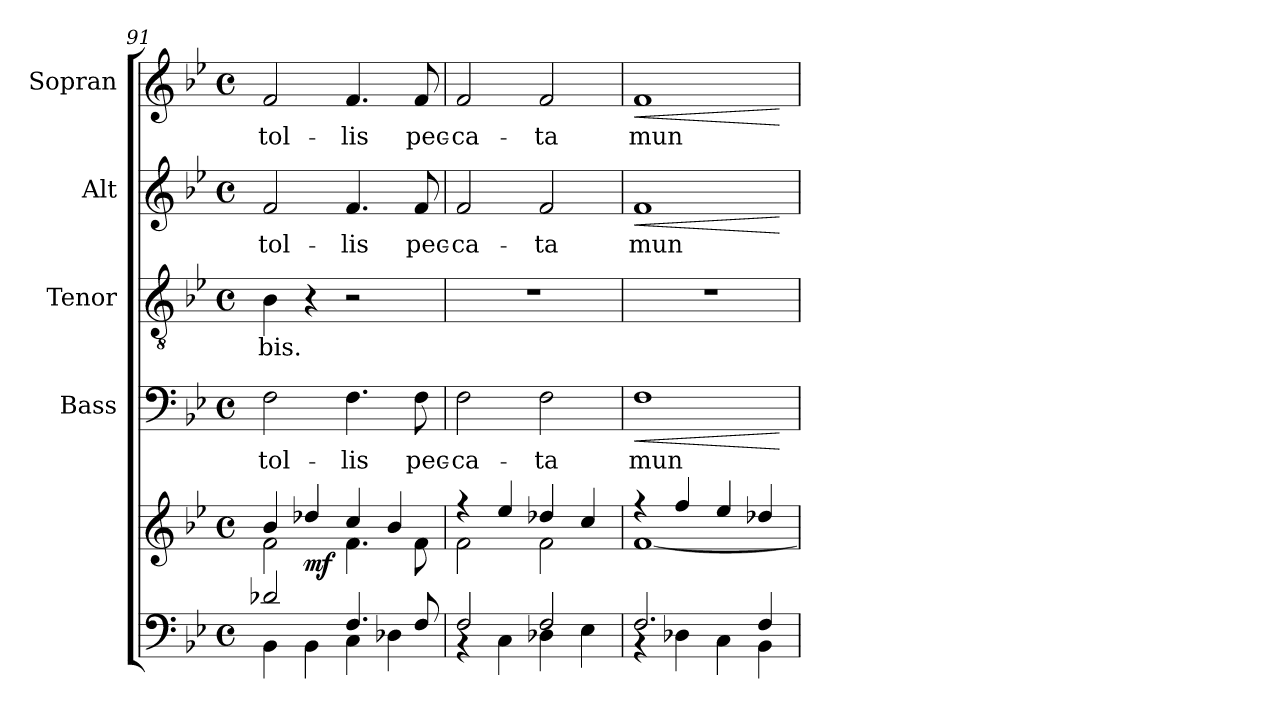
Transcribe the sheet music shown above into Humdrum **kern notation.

**kern	**kern	**dynam	**kern	**text	**dynam	**kern	**text	**kern	**text	**dynam	**kern	**text	**dynam
*part5	*part5	*part5	*part4	*part4	*part4	*part3	*part3	*part2	*part2	*part2	*part1	*part1	*part1
*staff6	*staff5	*staff5/6	*staff4	*staff4	*staff4	*staff3	*staff3	*staff2	*staff2	*staff2	*staff1	*staff1	*staff1
*	*	*	*I"Bass	*	*	*I"Tenor	*	*I"Alt	*	*	*I"Sopran	*	*
*	*	*	*I'B.	*	*	*I'T.	*	*I'A.	*	*	*I'S.	*	*
*clefF4	*clefG2	*	*clefF4	*	*	*clefGv2	*	*clefG2	*	*	*clefG2	*	*
*k[b-e-]	*k[b-e-]	*	*k[b-e-]	*	*	*k[b-e-]	*	*k[b-e-]	*	*	*k[b-e-]	*	*
*B-:	*B-:	*	*B-:	*	*	*B-:	*	*B-:	*	*	*B-:	*	*
*M4/4	*M4/4	*	*M4/4	*	*	*M4/4	*	*M4/4	*	*	*M4/4	*	*
*met(c)	*met(c)	*	*met(c)	*	*	*met(c)	*	*met(c)	*	*	*met(c)	*	*
=91	=91	=91	=91	=91	=91	=91	=91	=91	=91	=91	=91	=91	=91
*^	*^	*	*	*	*	*	*	*	*	*	*	*	*
!	!	!	!	!	!	!LO:LY:b	!	!	!LO:LY:b	!	!LO:LY:b	!	!	!LO:LY:b	!
2d-X/	4BB-\	4b-/	2f\	.	2F\	tol-	.	4B-\	-bis.	2f/	tol-	.	2f/	tol-	.
!	!	!	!	!LO:DY:b	!	!	!	!	!	!	!	!	!	!	!
.	4BB-\	4dd-X/	.	mf	.	.	.	4r	.	.	.	.	.	.	.
!	!	!	!	!	!	!LO:LY:b	!	!	!	!	!LO:LY:b	!	!	!LO:LY:b	!
4.F/	4C\	4cc/	4.f\	.	4.F\	-lis	.	2r	.	4.f/	-lis	.	4.f/	-lis	.
.	4D-X\	4b-/	.	.	.	.	.	.	.	.	.	.	.	.	.
!	!	!	!	!	!	!LO:LY:b	!	!	!	!	!LO:LY:b	!	!	!LO:LY:b	!
8F/	.	.	8f\	.	8F\	pec-	.	.	.	8f/	pec-	.	8f/	pec-	.
=92	=92	=92	=92	=92	=92	=92	=92	=92	=92	=92	=92	=92	=92	=92	=92
!	!	!	!	!	!	!LO:LY:b	!	!	!	!	!LO:LY:b	!	!	!LO:LY:b	!
2F/	4rAA	4ree	2f\	.	2F\	-ca-	.	1r	.	2f/	-ca-	.	2f/	-ca-	.
.	4C\	4ee-/	.	.	.	.	.	.	.	.	.	.	.	.	.
!	!	!	!	!	!	!LO:LY:b	!	!	!	!	!LO:LY:b	!	!	!LO:LY:b	!
2F/	4D-X\	4dd-X/	2f\	.	2F\	-ta	.	.	.	2f/	-ta	.	2f/	-ta	.
.	4E-\	4cc/	.	.	.	.	.	.	.	.	.	.	.	.	.
!!LO:LB:g=z
=93	=93	=93	=93	=93	=93	=93	=93	=93	=93	=93	=93	=93	=93	=93	=93
!	!	!	!	!	!	!LO:LY:b	!LO:HP:b	!	!	!	!LO:LY:b	!LO:HP:b	!	!LO:LY:b	!LO:HP:b
2.F/	4rAA	4ree	[<1f	.	1F	mun-	<	1r	.	1f	mun-	<	1f	mun-	<
.	4D-X\	4ff/	.	.	.	.	.	.	.	.	.	.	.	.	.
.	4C\	4ee-/	.	.	.	.	.	.	.	.	.	.	.	.	.
4F/	4BB-\	4dd-X/	.	.	.	.	.	.	.	.	.	.	.	.	.
*v	*v	*	*	*	*	*	*	*	*	*	*	*	*	*	*
*	*v	*v	*	*	*	*	*	*	*	*	*	*	*	*
.	.	.	.	.	[	.	.	.	.	[	.	.	[
=	=	=	=	=	=	=	=	=	=	=	=	=	=
*-	*-	*-	*-	*-	*-	*-	*-	*-	*-	*-	*-	*-	*-
